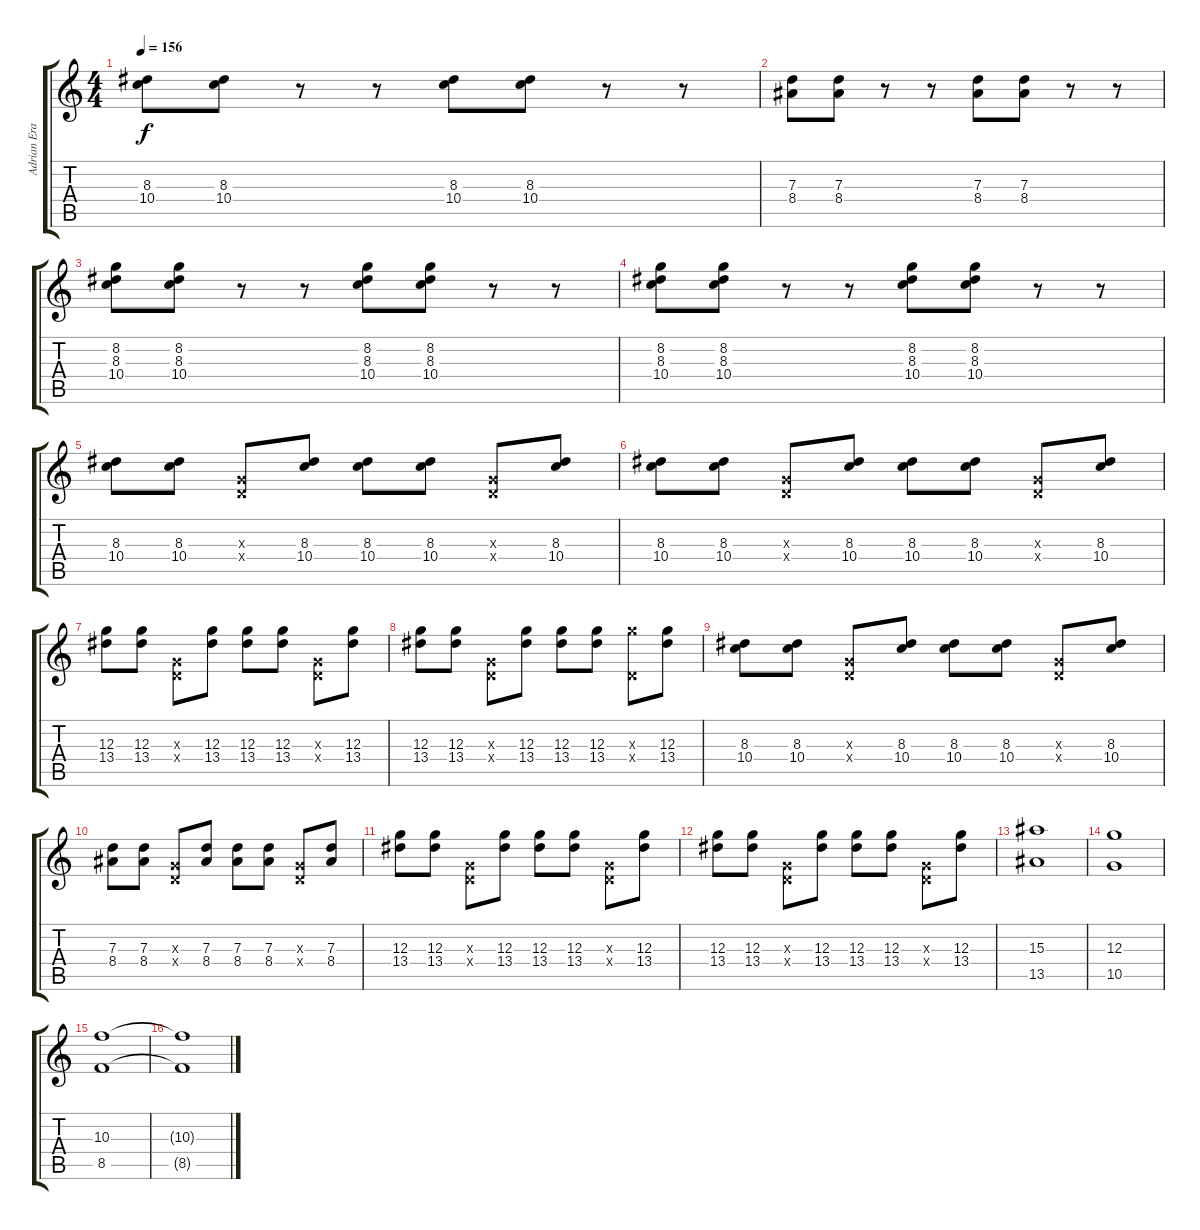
\track ("Adrian Erasmus" "Adrian Era") {instrument overdrivenguitar}
\staff {score tabs}
\tuning (E4 B3 G3 D3 A2 E2) {hide}
\ts (4 4)
\tempo 156
\clef g2
\ks c
(8.3 10.4).8{dy f} (8.3 10.4).8 r.8 r.8 (8.3 10.4).8 (8.3 10.4).8 r.8 r.8 |
(7.3 8.4).8 (7.3 8.4).8 r.8 r.8 (7.3 8.4).8 (7.3 8.4).8 r.8 r.8 |
(8.2 8.3 10.4).8 (8.2 8.3 10.4).8 r.8 r.8 (8.2 8.3 10.4).8 (8.2 8.3 10.4).8 r.8 r.8 |
(8.2 8.3 10.4).8 (8.2 8.3 10.4).8 r.8 r.8 (8.2 8.3 10.4).8 (8.2 8.3 10.4).8 r.8 r.8 |
(8.3 10.4).8 (8.3 10.4).8 (0.3{x} 0.4{x}).8 (8.3 10.4).8 (8.3 10.4).8 (8.3 10.4).8 (0.3{x} 0.4{x}).8 (8.3 10.4).8 |
(8.3 10.4).8 (8.3 10.4).8 (0.3{x} 0.4{x}).8 (8.3 10.4).8 (8.3 10.4).8 (8.3 10.4).8 (0.3{x} 0.4{x}).8 (8.3 10.4).8 |
(12.3 13.4).8 (12.3 13.4).8 (0.3{x} 0.4{x}).8 (12.3 13.4).8 (12.3 13.4).8 (12.3 13.4).8 (0.3{x} 0.4{x}).8 (12.3 13.4).8 |
(12.3 13.4).8 (12.3 13.4).8 (0.3{x} 0.4{x}).8 (12.3 13.4).8 (12.3 13.4).8 (12.3 13.4).8 (12.3{x} 0.4{x}).8 (12.3 13.4).8 |
(8.3 10.4).8 (8.3 10.4).8 (0.3{x} 0.4{x}).8 (8.3 10.4).8 (8.3 10.4).8 (8.3 10.4).8 (0.3{x} 0.4{x}).8 (8.3 10.4).8 |
(7.3 8.4).8 (7.3 8.4).8 (0.3{x} 0.4{x}).8 (7.3 8.4).8 (7.3 8.4).8 (7.3 8.4).8 (0.3{x} 0.4{x}).8 (7.3 8.4).8 |
(12.3 13.4).8 (12.3 13.4).8 (0.3{x} 0.4{x}).8 (12.3 13.4).8 (12.3 13.4).8 (12.3 13.4).8 (0.3{x} 0.4{x}).8 (12.3 13.4).8 |
(12.3 13.4).8 (12.3 13.4).8 (0.3{x} 0.4{x}).8 (12.3 13.4).8 (12.3 13.4).8 (12.3 13.4).8 (0.3{x} 0.4{x}).8 (12.3 13.4).8 |
(15.3 13.5).1 |
(12.3 10.5).1 |
(10.3 8.5).1 |
(10.3{t} 8.5{t}).1
